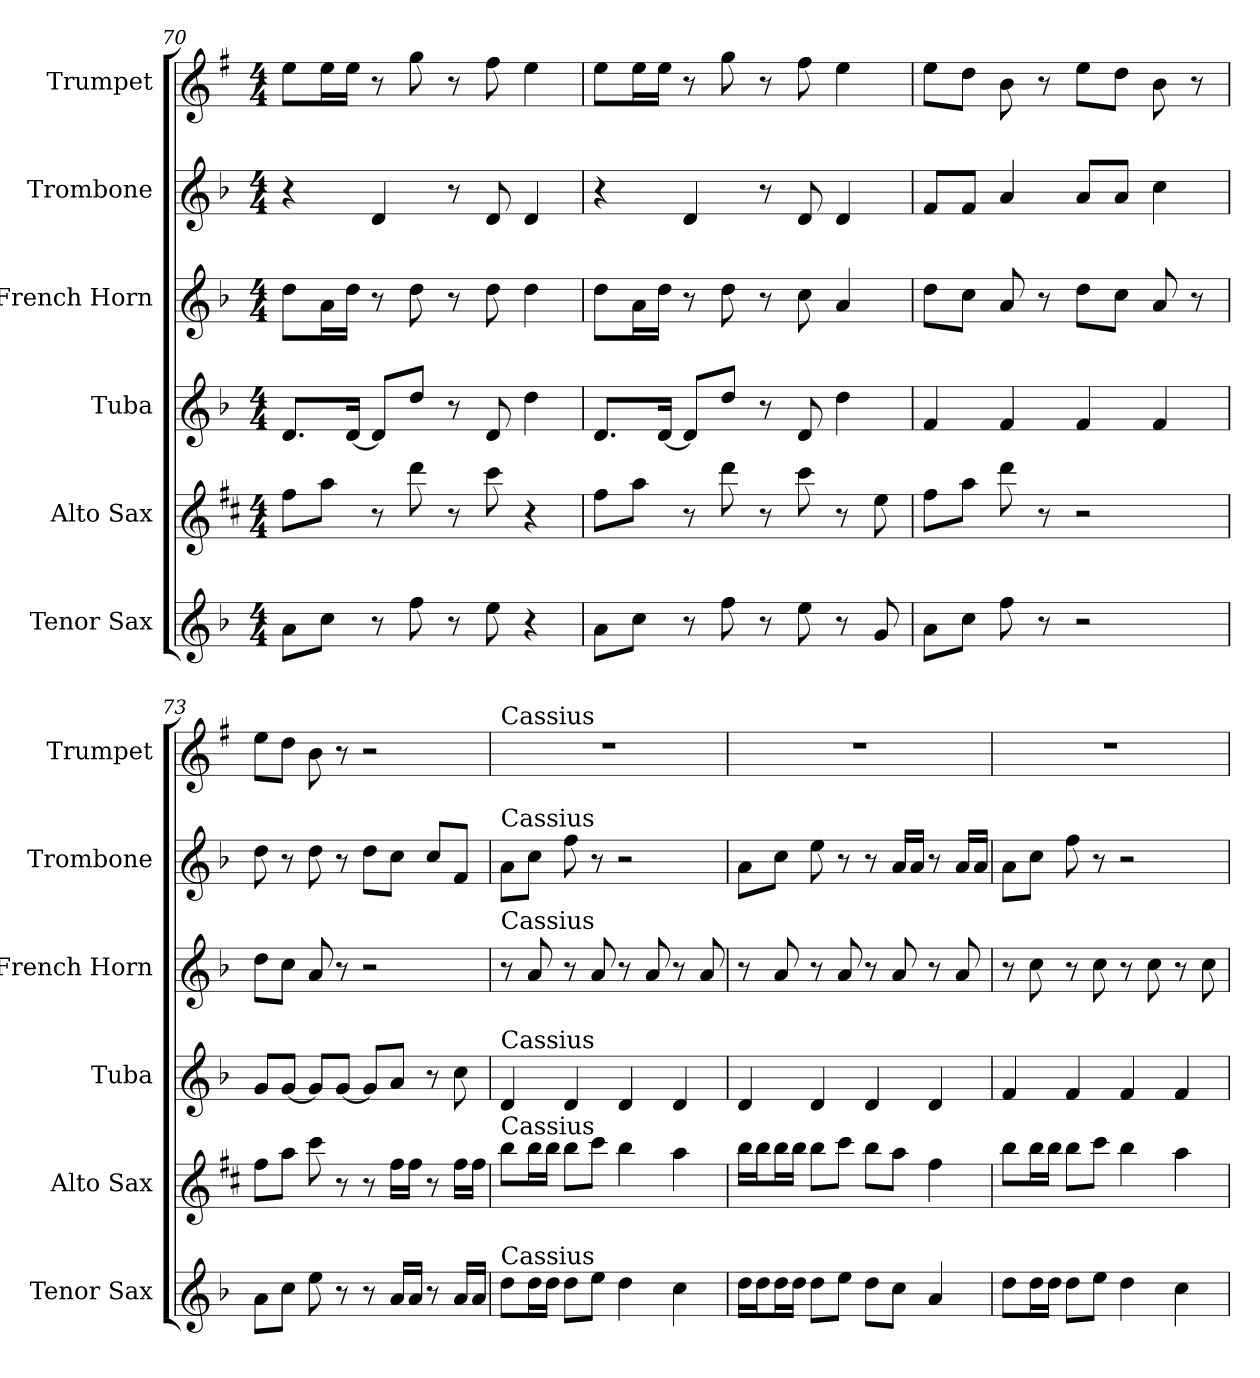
**kern	**kern	**kern	**kern	**kern	**kern
*part6	*part5	*part4	*part3	*part2	*part1
*staff6	*staff5	*staff4	*staff3	*staff2	*staff1
*I"Tenor Sax	*I"Alto Sax	*I"Tuba	*I"French Horn	*I"Trombone	*I"Trumpet
*I'Tenor Sax	*I'Alto Sax	*I'Tuba	*I'French Horn	*I'Trombone	*I'Trumpet
*clefG2	*clefG2	*clefG2	*clefG2	*clefG2	*clefG2
*ITrd8c14	*ITrd5c9	*ITrd15c26	*ITrd8c14	*ITrd8c14	*ITrd1c2
*k[b-]	*k[b-]	*k[b-]	*k[b-]	*k[b-]	*k[b-]
*M4/4	*M4/4	*M4/4	*M4/4	*M4/4	*M4/4
=70	=70	=70	=70	=70	=70
8AL	8aL	8.DDL	8dL	4r	8ddL
8cJ	8ccJ	.	16AL	.	16ddL
.	.	[16DDJk	16dJJ	.	16ddJJ
8r	8r	8DDL]	8r	4D	8r
8f	8ff	8DJ	8d	.	8ff
8r	8r	8r	8r	8r	8r
8e	8ee	8DD	8d	8D	8ee
4r	4r	4D	4d	4D	4dd
=71	=71	=71	=71	=71	=71
8AL	8aL	8.DDL	8dL	4r	8ddL
8cJ	8ccJ	.	16AL	.	16ddL
.	.	[16DDJk	16dJJ	.	16ddJJ
8r	8r	8DDL]	8r	4D	8r
8f	8ff	8DJ	8d	.	8ff
8r	8r	8r	8r	8r	8r
8e	8ee	8DD	8c	8D	8ee
8r	8r	4D	4A	4D	4dd
8G	8g	.	.	.	.
=72	=72	=72	=72	=72	=72
8AL	8aL	4FF	8dL	8FL	8ddL
8cJ	8ccJ	.	8cJ	8FJ	8ccJ
8f	8ff	4FF	8A	4A	8a
8r	8r	.	8r	.	8r
2r	2r	4FF	8dL	8AL	8ddL
.	.	.	8cJ	8AJ	8ccJ
.	.	4FF	8A	4c	8a
.	.	.	8r	.	8r
=73	=73	=73	=73	=73	=73
8AL	8aL	8GGL	8dL	8d	8ddL
8cJ	8ccJ	[8GGJ	8cJ	8r	8ccJ
8e	8ee	8GGL]	8A	8d	8a
8r	8r	[8GGJ	8r	8r	8r
8r	8r	8GGL]	2r	8dL	2r
16ALL	16aLL	8AAJ	.	8cJ	.
16AJJ	16aJJ	.	.	.	.
8r	8r	8r	.	8cL	.
16ALL	16aLL	8C	.	8FJ	.
16AJJ	16aJJ	.	.	.	.
=74	=74	=74	=74	=74	=74
!	!	!	!	!	!LO:TX:a:t=Cassius
!	!	!	!	!LO:TX:a:t=Cassius	!
!	!	!	!LO:TX:a:t=Cassius	!	!
!	!	!LO:TX:a:t=Cassius	!	!	!
!	!LO:TX:a:t=Cassius	!	!	!	!
!LO:TX:a:t=Cassius	!	!	!	!	!
8dL	8ddL	4DD	8r	8AL	1r
16dL	16ddL	.	8A	8cJ	.
16dJJ	16ddJJ	.	.	.	.
8dL	8ddL	4DD	8r	8f	.
8eJ	8eeJ	.	8A	8r	.
4d	4dd	4DD	8r	2r	.
.	.	.	8A	.	.
4c	4cc	4DD	8r	.	.
.	.	.	8A	.	.
=75	=75	=75	=75	=75	=75
16dLL	16ddLL	4DD	8r	8AL	1r
16dJ	16ddJ	.	.	.	.
16dL	16ddL	.	8A	8cJ	.
16dJJ	16ddJJ	.	.	.	.
8dL	8ddL	4DD	8r	8e	.
8eJ	8eeJ	.	8A	8r	.
8dL	8ddL	4DD	8r	8r	.
8cJ	8ccJ	.	8A	16ALL	.
.	.	.	.	16AJJ	.
4A	4a	4DD	8r	8r	.
.	.	.	8A	16ALL	.
.	.	.	.	16AJJ	.
=76	=76	=76	=76	=76	=76
8dL	8ddL	4FF	8r	8AL	1r
16dL	16ddL	.	8c	8cJ	.
16dJJ	16ddJJ	.	.	.	.
8dL	8ddL	4FF	8r	8f	.
8eJ	8eeJ	.	8c	8r	.
4d	4dd	4FF	8r	2r	.
.	.	.	8c	.	.
4c	4cc	4FF	8r	.	.
.	.	.	8c	.	.
=	=	=	=	=	=
*-	*-	*-	*-	*-	*-
